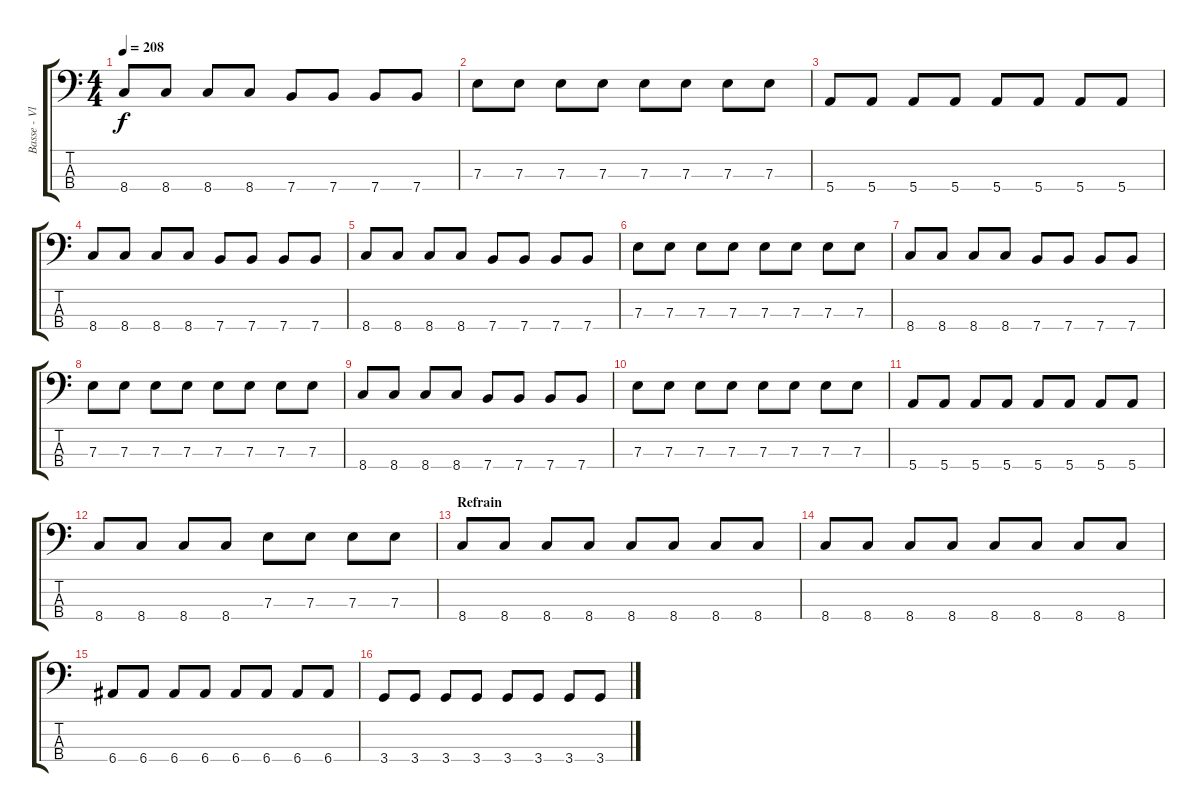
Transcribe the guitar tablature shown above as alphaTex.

\track ("Basse - Vlad" "Basse - Vl") {instrument electricbassfinger}
\staff {score tabs}
\tuning (G2 D2 A1 E1) {hide}
\ts (4 4)
\tempo 208
\clef f4
\ks c
8.4.8{dy f} 8.4.8 8.4.8 8.4.8 7.4.8 7.4.8 7.4.8 7.4.8 |
7.3.8 7.3.8 7.3.8 7.3.8 7.3.8 7.3.8 7.3.8 7.3.8 |
5.4.8 5.4.8 5.4.8 5.4.8 5.4.8 5.4.8 5.4.8 5.4.8 |
8.4.8 8.4.8 8.4.8 8.4.8 7.4.8 7.4.8 7.4.8 7.4.8 |
8.4.8 8.4.8 8.4.8 8.4.8 7.4.8 7.4.8 7.4.8 7.4.8 |
7.3.8 7.3.8 7.3.8 7.3.8 7.3.8 7.3.8 7.3.8 7.3.8 |
8.4.8 8.4.8 8.4.8 8.4.8 7.4.8 7.4.8 7.4.8 7.4.8 |
7.3.8 7.3.8 7.3.8 7.3.8 7.3.8 7.3.8 7.3.8 7.3.8 |
8.4.8 8.4.8 8.4.8 8.4.8 7.4.8 7.4.8 7.4.8 7.4.8 |
7.3.8 7.3.8 7.3.8 7.3.8 7.3.8 7.3.8 7.3.8 7.3.8 |
5.4.8 5.4.8 5.4.8 5.4.8 5.4.8 5.4.8 5.4.8 5.4.8 |
8.4.8 8.4.8 8.4.8 8.4.8 7.3.8 7.3.8 7.3.8 7.3.8 |
\section ("" "Refrain")
8.4.8 8.4.8 8.4.8 8.4.8 8.4.8 8.4.8 8.4.8 8.4.8 |
8.4.8 8.4.8 8.4.8 8.4.8 8.4.8 8.4.8 8.4.8 8.4.8 |
6.4.8 6.4.8 6.4.8 6.4.8 6.4.8 6.4.8 6.4.8 6.4.8 |
3.4.8 3.4.8 3.4.8 3.4.8 3.4.8 3.4.8 3.4.8 3.4.8
